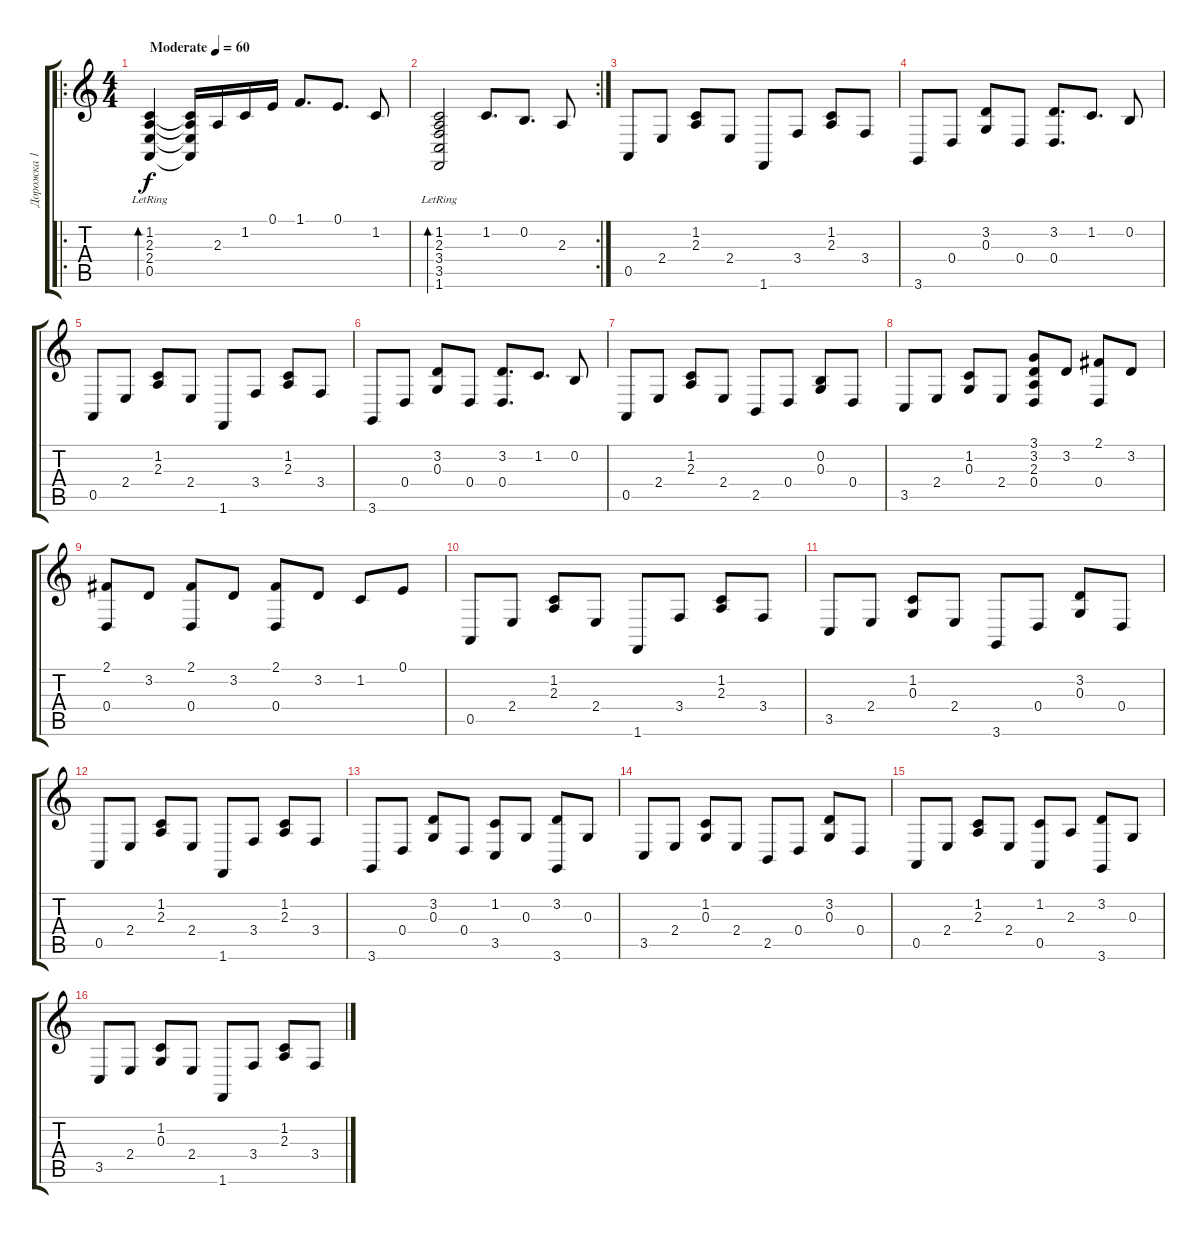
\track ("Дорожка 1" "Дорожка 1") {instrument acousticgrandpiano}
\staff {score tabs}
\tuning (E4 B3 G3 D3 A2 E2) {hide}
\ro
\ts (4 4)
\tempo (60 "Moderate")
\clef g2
\ks c
(1.2 2.3 2.4 0.5{lr}).4{bd 120 dy f instrument acousticgrandpiano} (1.2{t} 2.3{t} 2.4{t} 0.5{t}).16 2.3.16 1.2.16 0.1.16 1.1.8{d} 0.1.8{d} 1.2.8 |
\rc 2
(1.2 2.3 3.4 3.5 1.6{lr}).2{bd 120} 1.2.8{d} 0.2.8{d} 2.3.8 |
0.5.8 2.4.8 (1.2 2.3).8 2.4.8 1.6.8 3.4.8 (1.2 2.3).8 3.4.8 |
3.6.8 0.4.8 (3.2 0.3).8 0.4.8 (3.2 0.4).8{d} 1.2.8{d} 0.2.8 |
0.5.8 2.4.8 (1.2 2.3).8 2.4.8 1.6.8 3.4.8 (1.2 2.3).8 3.4.8 |
3.6.8 0.4.8 (3.2 0.3).8 0.4.8 (3.2 0.4).8{d} 1.2.8{d} 0.2.8 |
0.5.8 2.4.8 (1.2 2.3).8 2.4.8 2.5.8 0.4.8 (0.2 0.3).8 0.4.8 |
3.5.8 2.4.8 (1.2 0.3).8 2.4.8 (3.1 3.2 2.3 0.4).8 3.2.8 (2.1 0.4).8 3.2.8 |
(2.1 0.4).8 3.2.8 (2.1 0.4).8 3.2.8 (2.1 0.4).8 3.2.8 1.2.8 0.1.8 |
0.5.8 2.4.8 (1.2 2.3).8 2.4.8 1.6.8 3.4.8 (1.2 2.3).8 3.4.8 |
3.5.8 2.4.8 (1.2 0.3).8 2.4.8 3.6.8 0.4.8 (3.2 0.3).8 0.4.8 |
0.5.8 2.4.8 (1.2 2.3).8 2.4.8 1.6.8 3.4.8 (1.2 2.3).8 3.4.8 |
3.6.8 0.4.8 (3.2 0.3).8 0.4.8 (1.2 3.5).8 0.3.8 (3.2 3.6).8 0.3.8 |
3.5.8 2.4.8 (1.2 0.3).8 2.4.8 2.5.8 0.4.8 (3.2 0.3).8 0.4.8 |
0.5.8 2.4.8 (1.2 2.3).8 2.4.8 (1.2 0.5).8 2.3.8 (3.2 3.6).8 0.3.8 |
3.5.8 2.4.8 (1.2 0.3).8 2.4.8 1.6.8 3.4.8 (1.2 2.3).8 3.4.8
